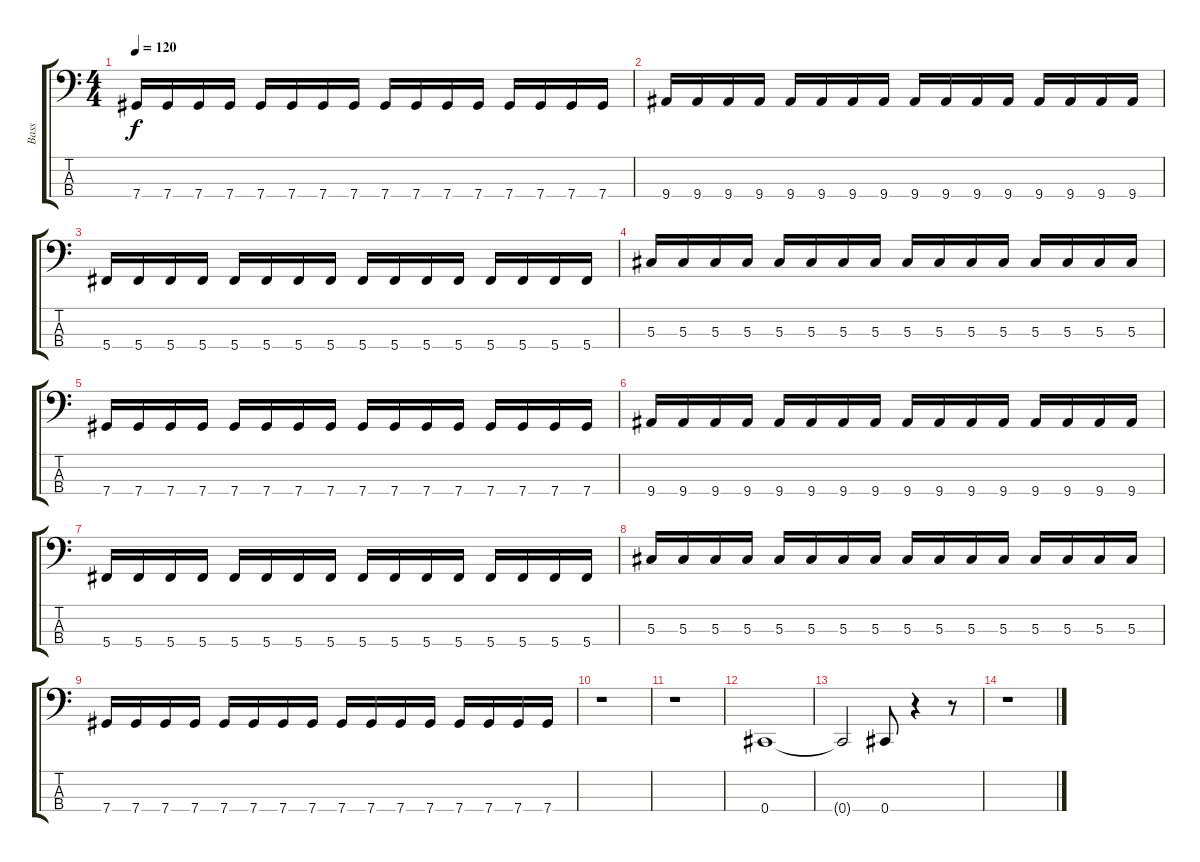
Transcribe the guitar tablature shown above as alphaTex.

\track ("Bass" "Bass") {instrument electricbasspick}
\staff {score tabs}
\tuning (Gb2 Db2 Ab1 Db1) {hide}
\ts (4 4)
\tempo 120
\clef f4
\ks c
7.4.16{dy f} 7.4.16 7.4.16 7.4.16 7.4.16 7.4.16 7.4.16 7.4.16 7.4.16 7.4.16 7.4.16 7.4.16 7.4.16 7.4.16 7.4.16 7.4.16 |
9.4.16 9.4.16 9.4.16 9.4.16 9.4.16 9.4.16 9.4.16 9.4.16 9.4.16 9.4.16 9.4.16 9.4.16 9.4.16 9.4.16 9.4.16 9.4.16 |
5.4.16 5.4.16 5.4.16 5.4.16 5.4.16 5.4.16 5.4.16 5.4.16 5.4.16 5.4.16 5.4.16 5.4.16 5.4.16 5.4.16 5.4.16 5.4.16 |
5.3.16 5.3.16 5.3.16 5.3.16 5.3.16 5.3.16 5.3.16 5.3.16 5.3.16 5.3.16 5.3.16 5.3.16 5.3.16 5.3.16 5.3.16 5.3.16 |
7.4.16 7.4.16 7.4.16 7.4.16 7.4.16 7.4.16 7.4.16 7.4.16 7.4.16 7.4.16 7.4.16 7.4.16 7.4.16 7.4.16 7.4.16 7.4.16 |
9.4.16 9.4.16 9.4.16 9.4.16 9.4.16 9.4.16 9.4.16 9.4.16 9.4.16 9.4.16 9.4.16 9.4.16 9.4.16 9.4.16 9.4.16 9.4.16 |
5.4.16 5.4.16 5.4.16 5.4.16 5.4.16 5.4.16 5.4.16 5.4.16 5.4.16 5.4.16 5.4.16 5.4.16 5.4.16 5.4.16 5.4.16 5.4.16 |
5.3.16 5.3.16 5.3.16 5.3.16 5.3.16 5.3.16 5.3.16 5.3.16 5.3.16 5.3.16 5.3.16 5.3.16 5.3.16 5.3.16 5.3.16 5.3.16 |
7.4.16 7.4.16 7.4.16 7.4.16 7.4.16 7.4.16 7.4.16 7.4.16 7.4.16 7.4.16 7.4.16 7.4.16 7.4.16 7.4.16 7.4.16 7.4.16 |
r.1 |
r.1 |
0.4.1 |
0.4{t}.2 0.4.8 r.4 r.8 |
r.1
